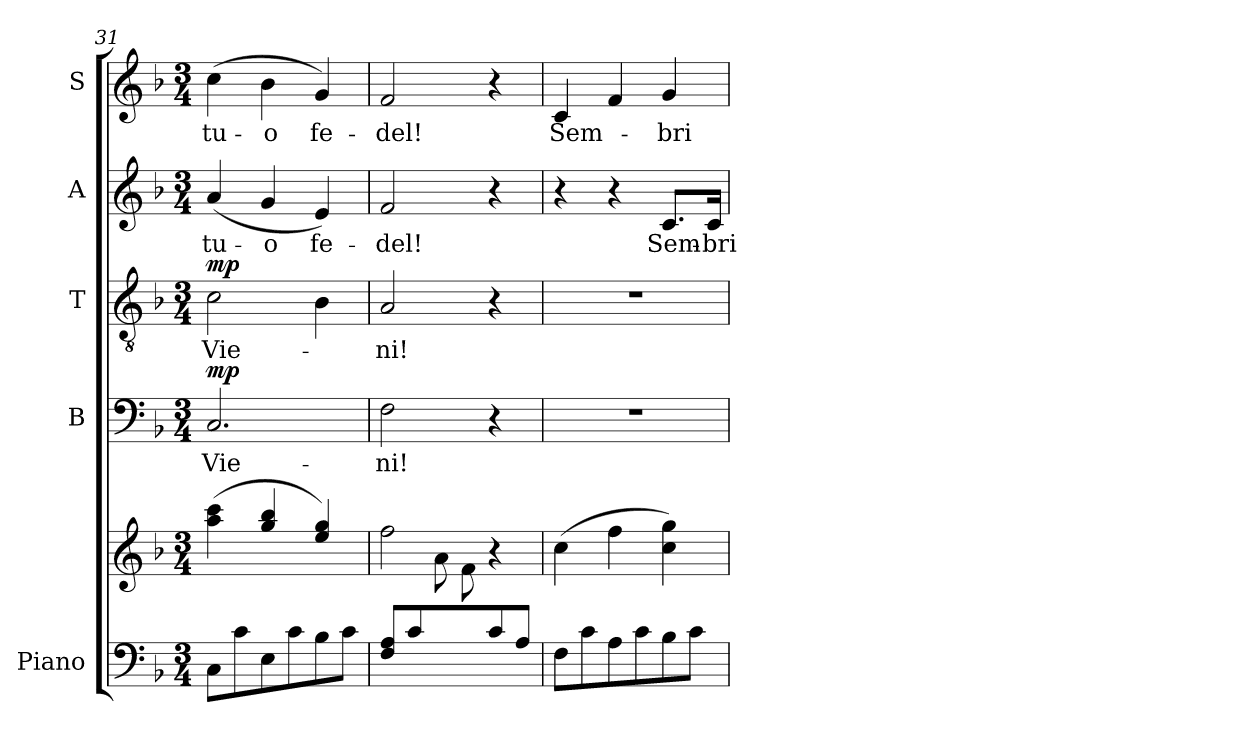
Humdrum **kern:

**kern	**kern	**kern	**text	**dynam	**kern	**text	**dynam	**kern	**text	**kern	**text
*part5	*part5	*part4	*part4	*part4	*part3	*part3	*part3	*part2	*part2	*part1	*part1
*staff6	*staff5	*staff4	*staff4	*staff4	*staff3	*staff3	*staff3	*staff2	*staff2	*staff1	*staff1
*I"Piano	*	*I"B	*	*	*I"T	*	*	*I"A	*	*I"S	*
*I'Pno	*	*I'B	*	*	*I'T	*	*	*I'A	*	*I'S	*
*clefF4	*clefG2	*clefF4	*	*	*clefGv2	*	*	*clefG2	*	*clefG2	*
*k[b-]	*k[b-]	*k[b-]	*	*	*k[b-]	*	*	*k[b-]	*	*k[b-]	*
*M3/4	*M3/4	*M3/4	*	*	*M3/4	*	*	*M3/4	*	*M3/4	*
=31	=31	=31	=31	=31	=31	=31	=31	=31	=31	=31	=31
!	!	!	!	!LO:DY:a	!	!	!LO:DY:a	!	!	!	!
8C\L	(4aa\ 4ccc\	2.C/	Vie-	mp	2c\	Vie-	mp	(>4a/	tu-	(4cc\	tu-
8c\	.	.	.	.	.	.	.	.	.	.	.
8E\	4gg/ 4bb-/	.	.	.	.	.	.	4g/	-o	4b-\	-o
8c\	.	.	.	.	.	.	.	.	.	.	.
8B-\	4ee/ 4gg/)	.	.	.	4B-\	.	.	4e/)	fe-	4g/)	fe-
8c\J	.	.	.	.	.	.	.	.	.	.	.
=32	=32	=32	=32	=32	=32	=32	=32	=32	=32	=32	=32
*	*^	*	*	*	*	*	*	*	*	*	*
8F/ 8A/L	2ff\	4ryy	2F\	-ni!	.	2A/	-ni!	.	2f/	-del!	2f/	-del!
8c/	.	.	.	.	.	.	.	.	.	.	.	.
4ryy	.	8a\	.	.	.	.	.	.	.	.	.	.
.	.	8f\	.	.	.	.	.	.	.	.	.	.
8c/	4r	4ryy	4r	.	.	4r	.	.	4r	.	4r	.
8A/J	.	.	.	.	.	.	.	.	.	.	.	.
*	*v	*v	*	*	*	*	*	*	*	*	*	*
!!LO:LB:g=z
=33	=33	=33	=33	=33	=33	=33	=33	=33	=33	=33	=33
8F\L	(4cc\	2.r	.	.	2.r	.	.	4r	.	4c/	Sem-
8c\	.	.	.	.	.	.	.	.	.	.	.
8A\	4ff\	.	.	.	.	.	.	4r	.	4f/	.
8c\	.	.	.	.	.	.	.	.	.	.	.
8B-\	4cc\ 4gg\)	.	.	.	.	.	.	8.c/L	Sem-	4g/	-bri
8c\J	.	.	.	.	.	.	.	.	.	.	.
.	.	.	.	.	.	.	.	16c/Jk	-bri	.	.
=	=	=	=	=	=	=	=	=	=	=	=
*-	*-	*-	*-	*-	*-	*-	*-	*-	*-	*-	*-
